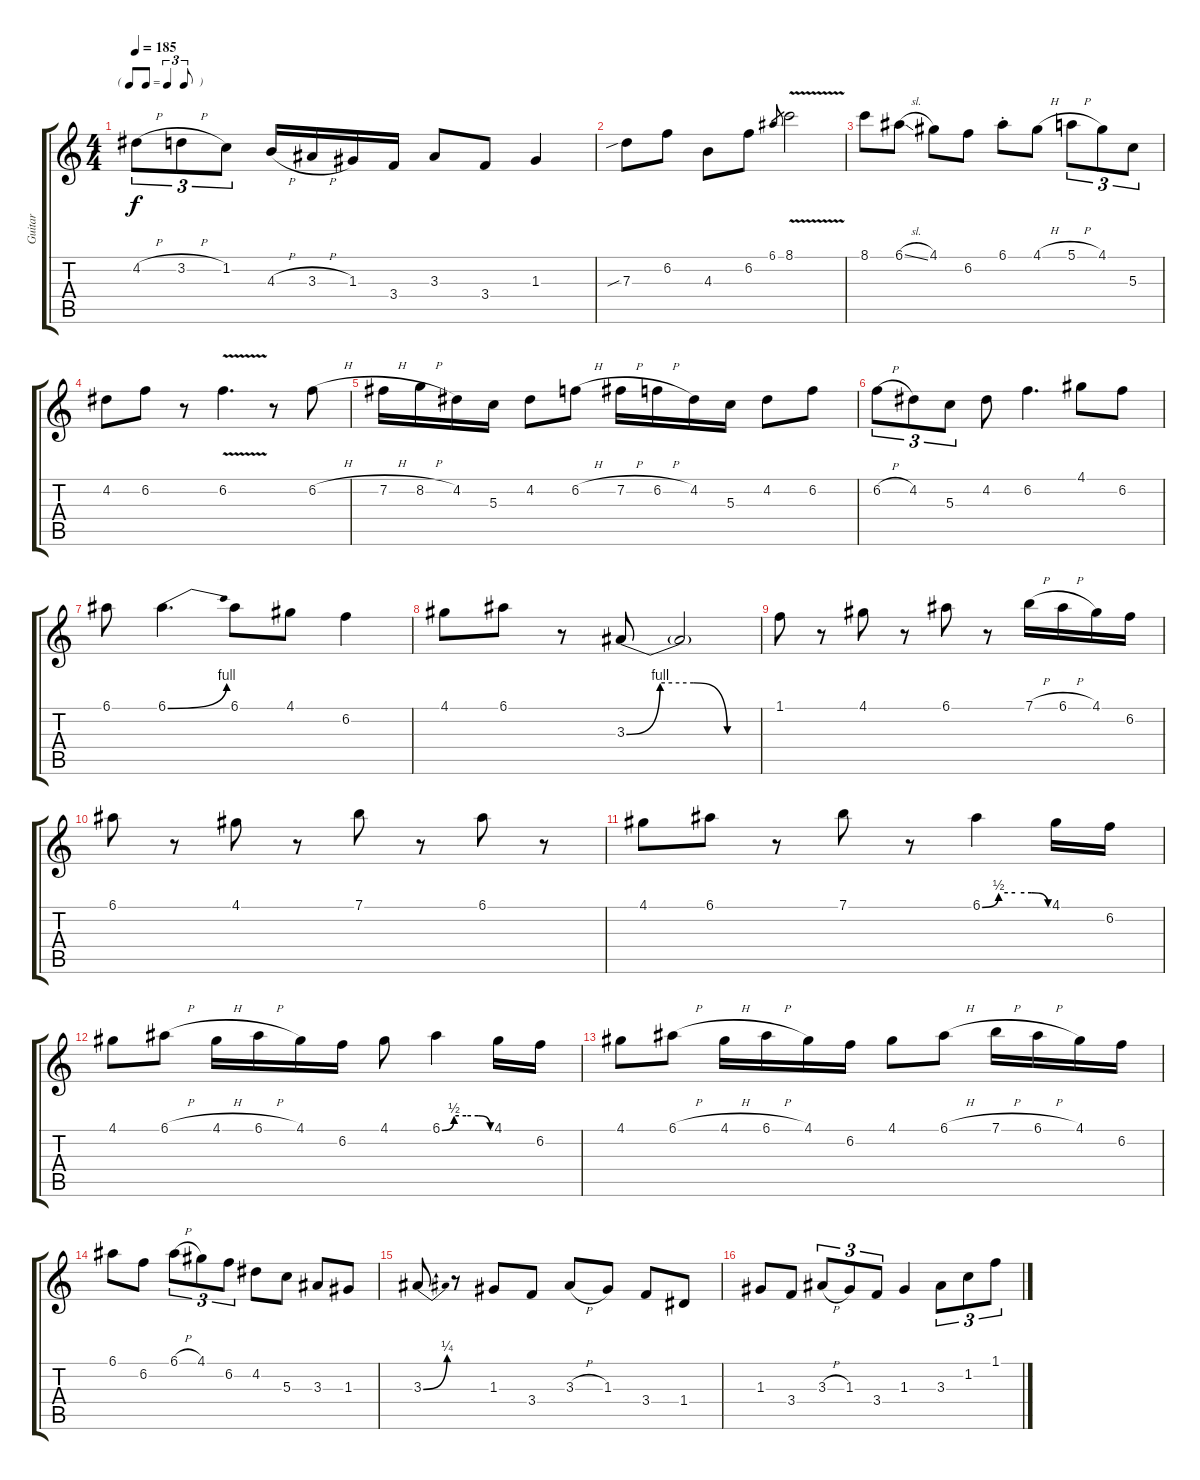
\track ("Guitar" "Guitar") {instrument overdrivenguitar}
\staff {score tabs}
\tuning (E4 B3 G3 D3 A2 E2) {hide}
\ts (4 4)
\tf triplet8th
\tempo 185
\clef g2
\ks c
4.2{h}.8{tu (3 2) dy f} 3.2{h}.8{tu (3 2)} 1.2.8{tu (3 2)} 4.3{h}.16 3.3{h}.16 1.3.16 3.4.16 3.3.8 3.4.8 1.3.4 |
7.3{sib}.8 6.2.8 4.3.8 6.2.8 6.1.8{gr} 8.1{v}.2 |
8.1.8 6.1{sl}.8 4.1.8 6.2.8 6.1{st}.8 4.1{h}.8 5.1{h}.8{tu (3 2)} 4.1.8{tu (3 2)} 5.3.8{tu (3 2)} |
4.2.8 6.2.8 r.8 6.2{v}.4{d} r.8 6.2{h}.8 |
7.2{h}.16 8.2{h}.16 4.2.16 5.3.16 4.2.8 6.2{h}.8 7.2{h}.16 6.2{h}.16 4.2.16 5.3.16 4.2.8 6.2.8 |
6.2{h}.8{tu (3 2)} 4.2.8{tu (3 2)} 5.3.8{tu (3 2)} 4.2.8 6.2.4{d} 4.1.8 6.2.8 |
6.1.8 6.1{be (bend 0 0 60 4)}.4{d} 6.1.8 4.1.8 6.2.4 |
4.1.8 6.1.8 r.8 3.3{be (custom 0 0 15 4 30 4 45 0 60 0)}.8 3.3{t}.2 |
1.1.8 r.8 4.1.8 r.8 6.1.8 r.8 7.1{h}.16 6.1{h}.16 4.1.16 6.2.16 |
6.1.8 r.8 4.1.8 r.8 7.1.8 r.8 6.1.8 r.8 |
4.1.8 6.1.8 r.8 7.1.8 r.8 6.1{be (custom 0 0 15 2 30 2 45 2 60 0)}.4 4.1.16 6.2.16 |
4.1.8 6.1{h}.8 4.1{h}.16 6.1{h}.16 4.1.16 6.2.16 4.1.8 6.1{be (custom 0 0 15 2 30 2 45 2 60 0)}.4 4.1.16 6.2.16 |
4.1.8 6.1{h}.8 4.1{h}.16 6.1{h}.16 4.1.16 6.2.16 4.1.8 6.1{h}.8 7.1{h}.16 6.1{h}.16 4.1.16 6.2.16 |
6.1.8 6.2.8 6.1{h}.8{tu (3 2)} 4.1.8{tu (3 2)} 6.2.8{tu (3 2)} 4.2.8 5.3.8 3.3.8 1.3.8 |
3.3{be (bend 0 0 60 1)}.8 r.8 1.3.8 3.4.8 3.3{h}.8 1.3.8 3.4.8 1.4.8 |
1.3.8 3.4.8 3.3{h}.8{tu (3 2)} 1.3.8{tu (3 2)} 3.4.8{tu (3 2)} 1.3.4 3.3.8{tu (3 2)} 1.2.8{tu (3 2)} 1.1.8{tu (3 2)}
